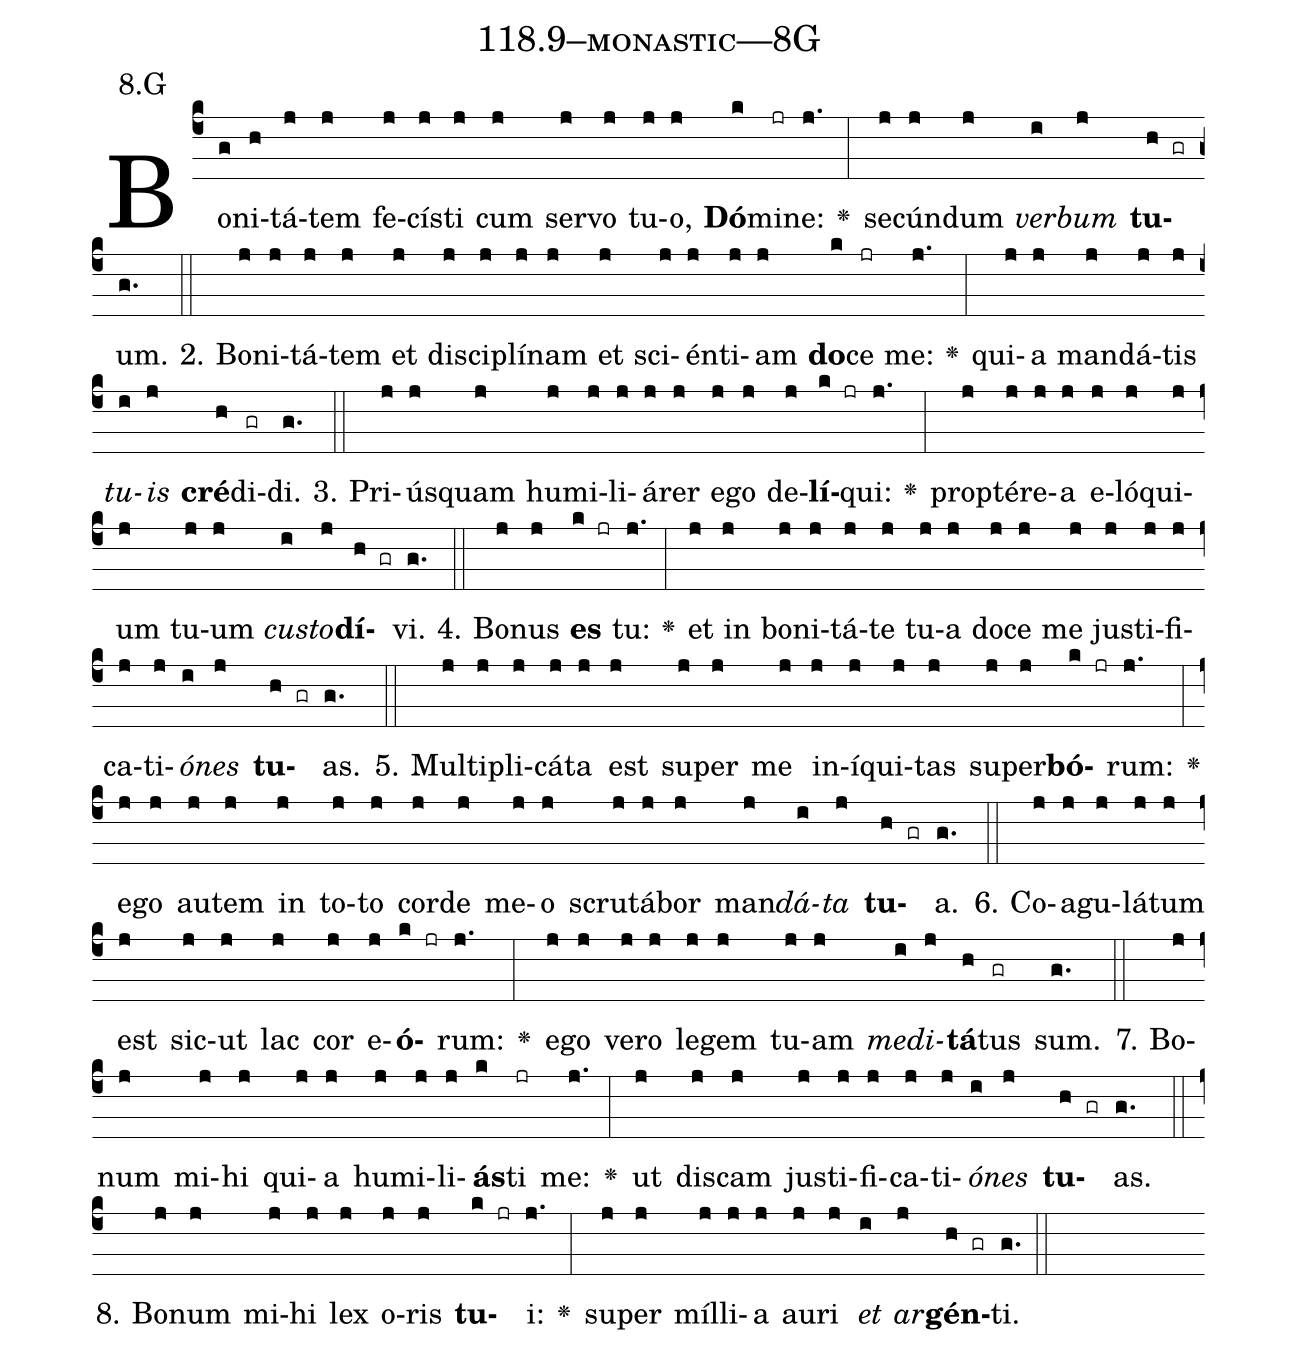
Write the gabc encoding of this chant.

name: 118.9--monastic---8G;
annotation: 8.G;
%%
(c4)Bo(g)ni(h)tá(j)tem(j) fe(j)cís(j)ti(j) cum(j) ser(j)vo(j) tu(j)o,(j) <b>Dó</b>(k)mi(jr)ne:(j.) <v>\greheightstar</v>(:) se(j)cún(j)dum(j) <i>ver</i>(i)<i>bum</i>(j) <b>tu</b>(h gr)um.(g.) (::)
2. Bo(j)ni(j)tá(j)tem(j) et(j) di(j)sci(j)plí(j)nam(j) et(j) sci(j)én(j)ti(j)am(j) <b>do</b>(k)ce(jr) me:(j.) <v>\greheightstar</v>(:) qui(j)a(j) man(j)dá(j)tis(j) <i>tu</i>(i)<i>is</i>(j) <b>cré</b>(h)di(gr)di.(g.) (::)
3. Pri(j)ús(j)quam(j) hu(j)mi(j)li(j)á(j)rer(j) e(j)go(j) de(j)<b>lí</b>(k jr)qui:(j.) <v>\greheightstar</v>(:) prop(j)tér(j)e(j)a(j) e(j)ló(j)qui(j)um(j) tu(j)um(j) <i>cus</i>(i)<i>to</i>(j)<b>dí</b>(h gr)vi.(g.) (::)
4. Bo(j)nus(j) <b>es</b>(k jr) tu:(j.) <v>\greheightstar</v>(:) et(j) in(j) bo(j)ni(j)tá(j)te(j) tu(j)a(j) do(j)ce(j) me(j) jus(j)ti(j)fi(j)ca(j)ti(j)<i>ó</i>(i)<i>nes</i>(j) <b>tu</b>(h gr)as.(g.) (::)
5. Mul(j)ti(j)pli(j)cá(j)ta(j) est(j) su(j)per(j) me(j) in(j)í(j)qui(j)tas(j) su(j)per(j)<b>bó</b>(k jr)rum:(j.) <v>\greheightstar</v>(:) e(j)go(j) au(j)tem(j) in(j) to(j)to(j) cor(j)de(j) me(j)o(j) scru(j)tá(j)bor(j) man(j)<i>dá</i>(i)<i>ta</i>(j) <b>tu</b>(h gr)a.(g.) (::)
6. Co(j)a(j)gu(j)lá(j)tum(j) est(j) sic(j)ut(j) lac(j) cor(j) e(j)<b>ó</b>(k jr)rum:(j.) <v>\greheightstar</v>(:) e(j)go(j) ve(j)ro(j) le(j)gem(j) tu(j)am(j) <i>me</i>(i)<i>di</i>(j)<b>tá</b>(h)tus(gr) sum.(g.) (::)
7. Bo(j)num(j) mi(j)hi(j) qui(j)a(j) hu(j)mi(j)li(j)<b>ás</b>(k)ti(jr) me:(j.) <v>\greheightstar</v>(:) ut(j) dis(j)cam(j) jus(j)ti(j)fi(j)ca(j)ti(j)<i>ó</i>(i)<i>nes</i>(j) <b>tu</b>(h gr)as.(g.) (::)
8. Bo(j)num(j) mi(j)hi(j) lex(j) o(j)ris(j) <b>tu</b>(k jr)i:(j.) <v>\greheightstar</v>(:) su(j)per(j) míl(j)li(j)a(j) au(j)ri(j) <i>et</i>(i) <i>ar</i>(j)<b>gén</b>(h gr)ti.(g.) (::)
